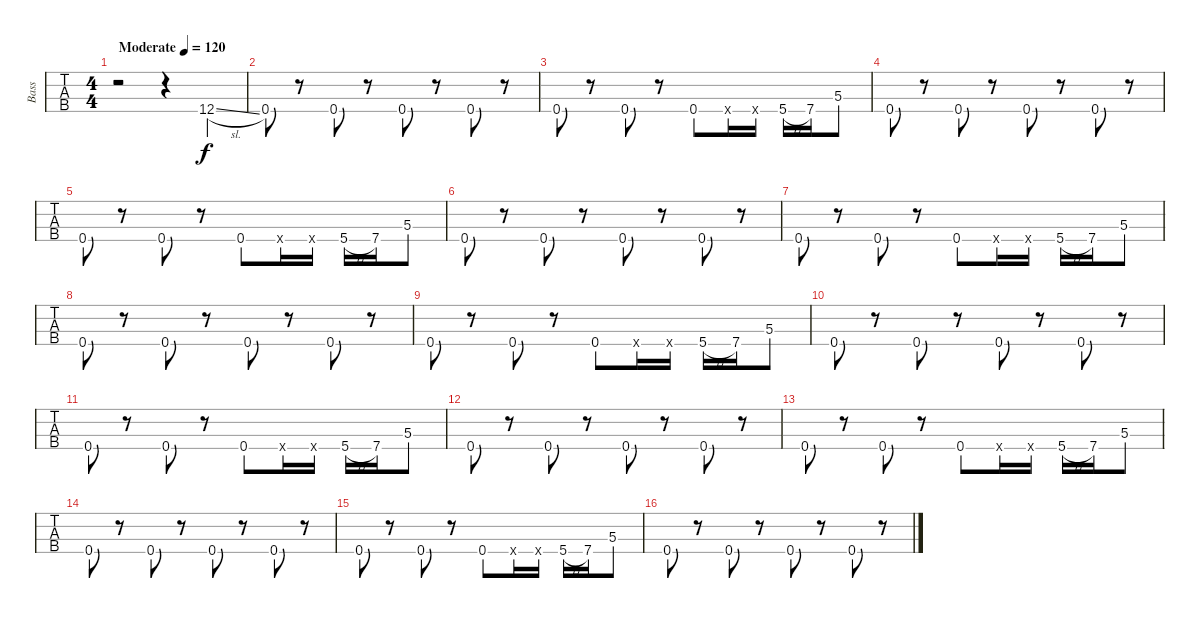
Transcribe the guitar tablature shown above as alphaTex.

\track ("Bass" "Bass") {instrument electricbassfinger}
\staff {tabs}
\tuning (G2 D2 A1 E1) {hide}
\ts (4 4)
\tempo (120 "Moderate")
\clef f4
\ks c
r.2{dy f instrument electricbassfinger} r.4 12.4{sl}.4 |
0.4.8 r.8 0.4.8 r.8 0.4.8 r.8 0.4.8 r.8 |
0.4.8 r.8 0.4.8 r.8 0.4.8 0.4{x}.16 0.4{x}.16 5.4{h}.16 7.4.16 5.3.8 |
0.4.8 r.8 0.4.8 r.8 0.4.8 r.8 0.4.8 r.8 |
0.4.8 r.8 0.4.8 r.8 0.4.8 0.4{x}.16 0.4{x}.16 5.4{h}.16 7.4.16 5.3.8 |
0.4.8 r.8 0.4.8 r.8 0.4.8 r.8 0.4.8 r.8 |
0.4.8 r.8 0.4.8 r.8 0.4.8 0.4{x}.16 0.4{x}.16 5.4{h}.16 7.4.16 5.3.8 |
0.4.8 r.8 0.4.8 r.8 0.4.8 r.8 0.4.8 r.8 |
0.4.8 r.8 0.4.8 r.8 0.4.8 0.4{x}.16 0.4{x}.16 5.4{h}.16 7.4.16 5.3.8 |
0.4.8 r.8 0.4.8 r.8 0.4.8 r.8 0.4.8 r.8 |
0.4.8 r.8 0.4.8 r.8 0.4.8 0.4{x}.16 0.4{x}.16 5.4{h}.16 7.4.16 5.3.8 |
0.4.8 r.8 0.4.8 r.8 0.4.8 r.8 0.4.8 r.8 |
0.4.8 r.8 0.4.8 r.8 0.4.8 0.4{x}.16 0.4{x}.16 5.4{h}.16 7.4.16 5.3.8 |
0.4.8 r.8 0.4.8 r.8 0.4.8 r.8 0.4.8 r.8 |
0.4.8 r.8 0.4.8 r.8 0.4.8 0.4{x}.16 0.4{x}.16 5.4{h}.16 7.4.16 5.3.8 |
0.4.8 r.8 0.4.8 r.8 0.4.8 r.8 0.4.8 r.8
